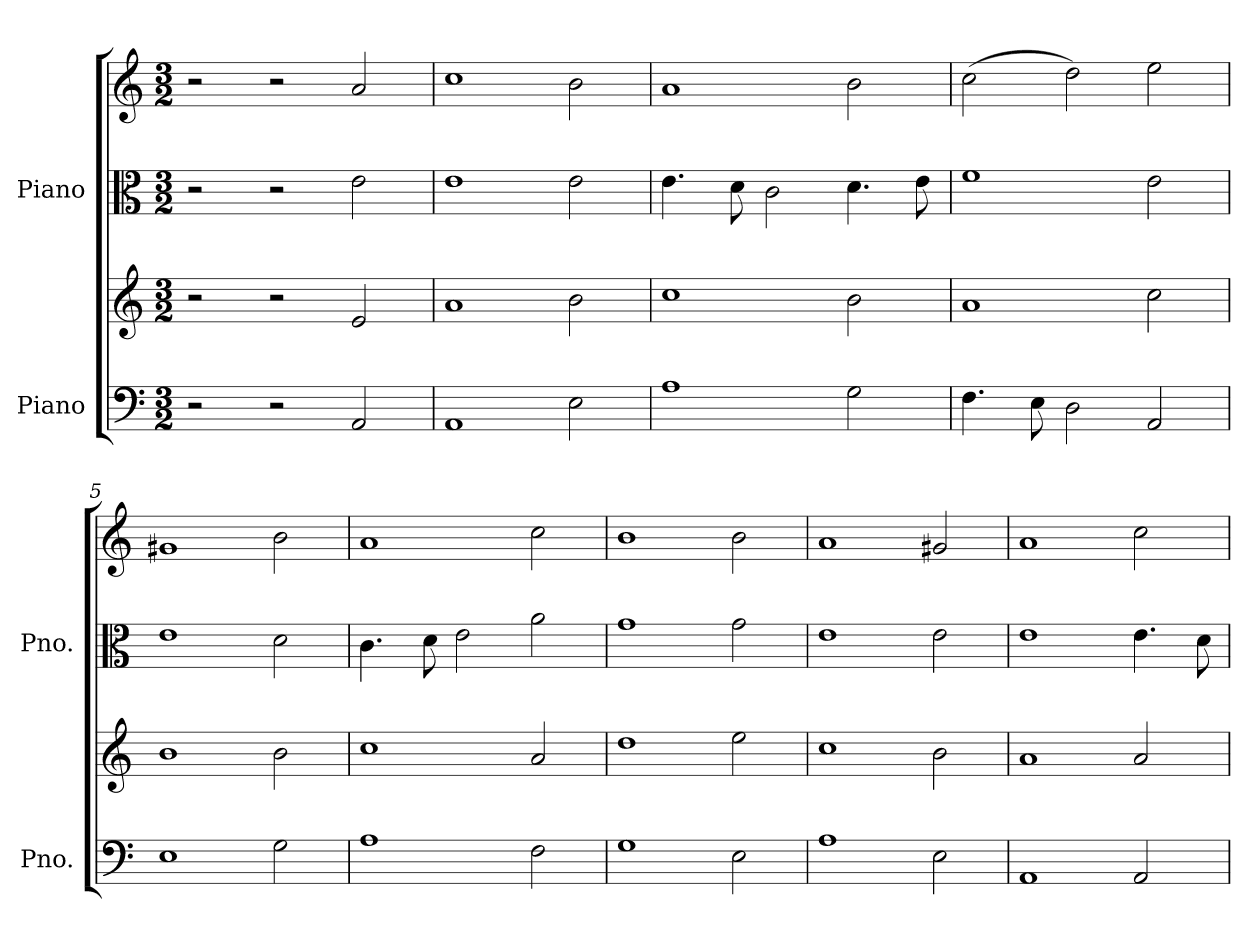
**kern	**kern	**kern	**kern
*part2	*part2	*part1	*part1
*staff4	*staff3	*staff2	*staff1
*I"Piano	*	*I"Piano	*
*I'Pno.	*	*I'Pno.	*
*clefF4	*clefG2	*clefC3	*clefG2
*k[]	*k[]	*k[]	*k[]
*M3/2	*M3/2	*M3/2	*M3/2
=1	=1	=1	=1
2r	2r	2r	2r
2r	2r	2r	2r
*	*	*	*MM240
2AA/	2e/	2e\	2a/
=2	=2	=2	=2
1AA	1a	1e	1cc
2E\	2b\	2e\	2b\
=3	=3	=3	=3
1A	1cc	4.e\	1a
.	.	8d\	.
.	.	2c\	.
2G\	2b\	4.d\	2b\
.	.	8e\	.
=4	=4	=4	=4
4.F\	1a	1f	(>2cc\
8E\	.	.	.
2D\	.	.	2dd\)
2AA/	2cc\	2e\	2ee\
=5	=5	=5	=5
1E	1b	1e	1g#X
2G\	2b\	2d\	2b\
=6	=6	=6	=6
1A	1cc	4.c\	1a
.	.	8d\	.
.	.	2e\	.
2F\	2a/	2a\	2cc\
=7	=7	=7	=7
1G	1dd	1g	1b
2E\	2ee\	2g\	2b\
=8	=8	=8	=8
1A	1cc	1e	1a
2E\	2b\	2e\	2g#X/
=9	=9	=9	=9
1AA	1a	1e	1a
2AA/	2a/	4.e\	2cc\
.	.	8d\	.
=	=	=	=
*-	*-	*-	*-
